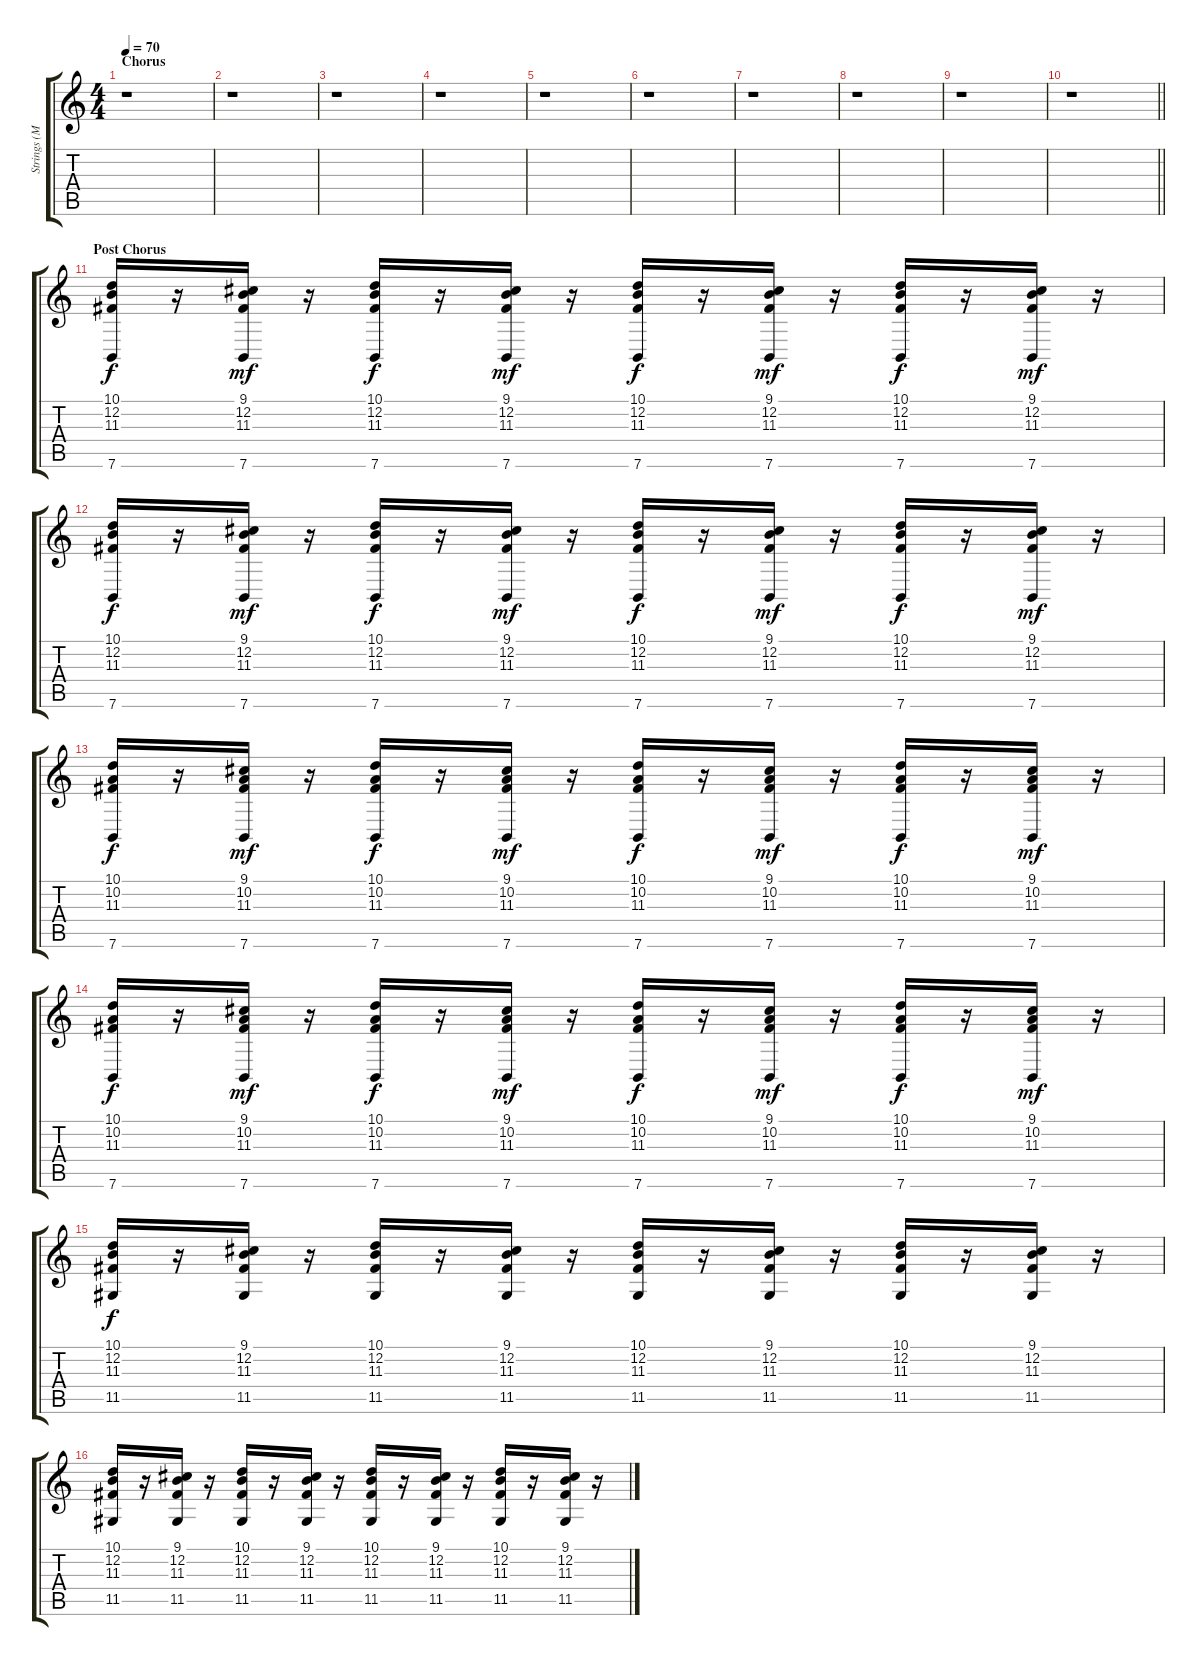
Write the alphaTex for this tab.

\track ("Strings (Mark)" "Strings (M") {instrument stringensemble2}
\staff {score tabs}
\tuning (E4 B3 G3 D3 A2 E2) {hide}
\ts (4 4)
\section ("" "Chorus")
\tempo 70
\clef g2
\ks c
r.1{dy f} |
r.1 |
r.1 |
r.1 |
r.1 |
r.1 |
r.1 |
r.1 |
r.1 |
\barLineRight lightlight
r.1 |
\section ("" "Post Chorus")
(10.1 12.2 11.3 7.6).16 r.16 (9.1 12.2 11.3 7.6).16{dy mf} r.16 (10.1 12.2 11.3 7.6).16{dy f} r.16 (9.1 12.2 11.3 7.6).16{dy mf} r.16 (10.1 12.2 11.3 7.6).16{dy f} r.16 (9.1 12.2 11.3 7.6).16{dy mf} r.16 (10.1 12.2 11.3 7.6).16{dy f} r.16 (9.1 12.2 11.3 7.6).16{dy mf} r.16 |
(10.1 12.2 11.3 7.6).16{dy f} r.16 (9.1 12.2 11.3 7.6).16{dy mf} r.16 (10.1 12.2 11.3 7.6).16{dy f} r.16 (9.1 12.2 11.3 7.6).16{dy mf} r.16 (10.1 12.2 11.3 7.6).16{dy f} r.16 (9.1 12.2 11.3 7.6).16{dy mf} r.16 (10.1 12.2 11.3 7.6).16{dy f} r.16 (9.1 12.2 11.3 7.6).16{dy mf} r.16 |
(10.1 10.2 11.3 7.6).16{dy f} r.16 (9.1 10.2 11.3 7.6).16{dy mf} r.16 (10.1 10.2 11.3 7.6).16{dy f} r.16 (9.1 10.2 11.3 7.6).16{dy mf} r.16 (10.1 10.2 11.3 7.6).16{dy f} r.16 (9.1 10.2 11.3 7.6).16{dy mf} r.16 (10.1 10.2 11.3 7.6).16{dy f} r.16 (9.1 10.2 11.3 7.6).16{dy mf} r.16 |
(10.1 10.2 11.3 7.6).16{dy f} r.16 (9.1 10.2 11.3 7.6).16{dy mf} r.16 (10.1 10.2 11.3 7.6).16{dy f} r.16 (9.1 10.2 11.3 7.6).16{dy mf} r.16 (10.1 10.2 11.3 7.6).16{dy f} r.16 (9.1 10.2 11.3 7.6).16{dy mf} r.16 (10.1 10.2 11.3 7.6).16{dy f} r.16 (9.1 10.2 11.3 7.6).16{dy mf} r.16 |
(10.1 12.2 11.3 11.5).16{dy f} r.16 (9.1 12.2 11.3 11.5).16 r.16 (10.1 12.2 11.3 11.5).16 r.16 (9.1 12.2 11.3 11.5).16 r.16 (10.1 12.2 11.3 11.5).16 r.16 (9.1 12.2 11.3 11.5).16 r.16 (10.1 12.2 11.3 11.5).16 r.16 (9.1 12.2 11.3 11.5).16 r.16 |
(10.1 12.2 11.3 11.5).16 r.16 (9.1 12.2 11.3 11.5).16 r.16 (10.1 12.2 11.3 11.5).16 r.16 (9.1 12.2 11.3 11.5).16 r.16 (10.1 12.2 11.3 11.5).16 r.16 (9.1 12.2 11.3 11.5).16 r.16 (10.1 12.2 11.3 11.5).16 r.16 (9.1 12.2 11.3 11.5).16 r.16
